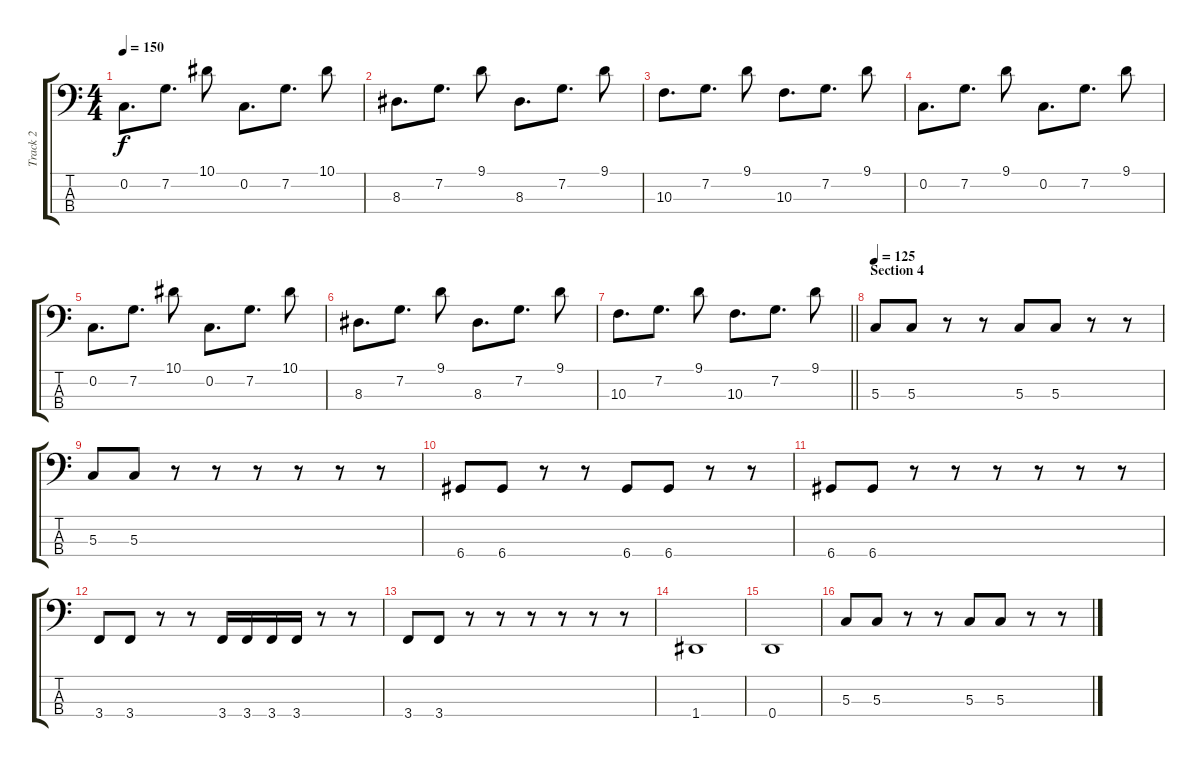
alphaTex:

\track ("Track 2" "Track 2") {instrument electricbassfinger}
\staff {score tabs}
\tuning (F2 C2 G1 D1) {hide}
\ts (4 4)
\tempo 150
\clef f4
\ks c
0.2.8{d dy f} 7.2.8{d} 10.1.8 0.2.8{d} 7.2.8{d} 10.1.8 |
8.3.8{d} 7.2.8{d} 9.1.8 8.3.8{d} 7.2.8{d} 9.1.8 |
10.3.8{d} 7.2.8{d} 9.1.8 10.3.8{d} 7.2.8{d} 9.1.8 |
0.2.8{d} 7.2.8{d} 9.1.8 0.2.8{d} 7.2.8{d} 9.1.8 |
0.2.8{d} 7.2.8{d} 10.1.8 0.2.8{d} 7.2.8{d} 10.1.8 |
8.3.8{d} 7.2.8{d} 9.1.8 8.3.8{d} 7.2.8{d} 9.1.8 |
\barLineRight lightlight
10.3.8{d} 7.2.8{d} 9.1.8 10.3.8{d} 7.2.8{d} 9.1.8 |
\section ("" "Section 4")
\tempo 125
5.3.8 5.3.8 r.8 r.8 5.3.8 5.3.8 r.8 r.8 |
5.3.8 5.3.8 r.8 r.8 r.8 r.8 r.8 r.8 |
6.4.8 6.4.8 r.8 r.8 6.4.8 6.4.8 r.8 r.8 |
6.4.8 6.4.8 r.8 r.8 r.8 r.8 r.8 r.8 |
3.4.8 3.4.8 r.8 r.8 3.4.16 3.4.16 3.4.16 3.4.16 r.8 r.8 |
3.4.8 3.4.8 r.8 r.8 r.8 r.8 r.8 r.8 |
1.4.1 |
0.4.1 |
5.3.8 5.3.8 r.8 r.8 5.3.8 5.3.8 r.8 r.8
